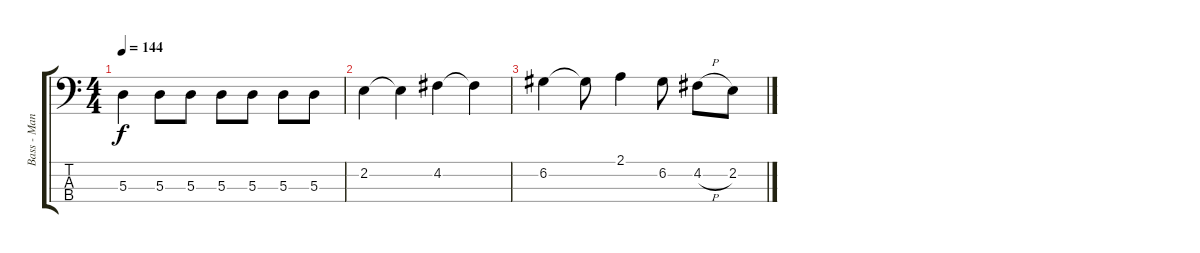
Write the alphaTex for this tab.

\track ("Bass - Mani" "Bass - Man") {instrument acousticbass}
\staff {score tabs}
\tuning (G2 D2 A1 E1) {hide}
\ts (4 4)
\tempo 144
\clef f4
\ks c
5.3.4{dy f} 5.3.8 5.3.8 5.3.8 5.3.8 5.3.8 5.3.8 |
2.2.4 2.2{t}.4 4.2.4 4.2{t}.4 |
6.2.4 6.2{t}.8 2.1.4 6.2.8 4.2{h}.8 2.2.8
